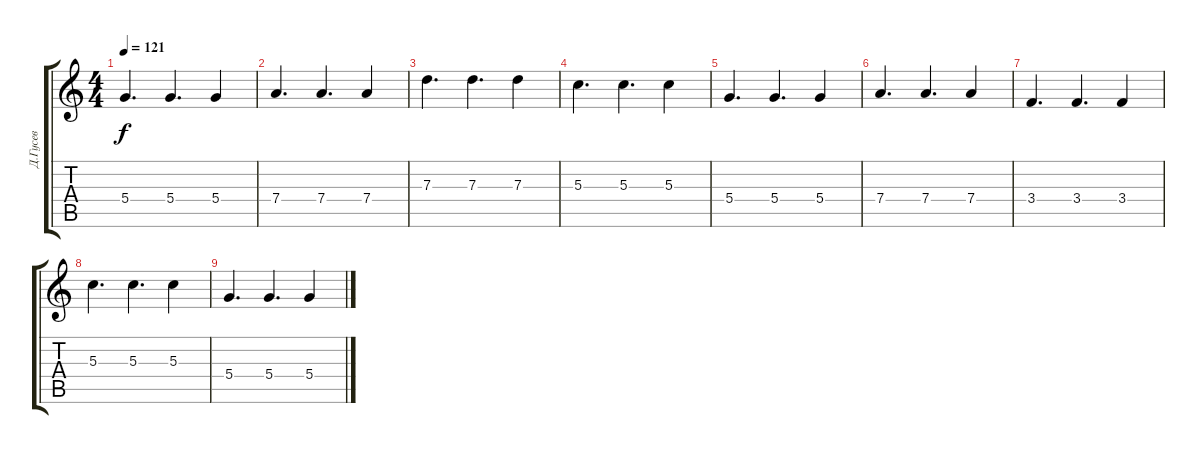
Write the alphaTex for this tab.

\track ("Д.Гусев" "Д.Гусев") {instrument electricguitarjazz}
\staff {score tabs}
\tuning (E4 B3 G3 D3 A2 E2) {hide}
\ts (4 4)
\tempo 121
\clef g2
\ks c
5.4.4{d dy f} 5.4.4{d} 5.4.4 |
7.4.4{d} 7.4.4{d} 7.4.4 |
7.3.4{d} 7.3.4{d} 7.3.4 |
5.3.4{d} 5.3.4{d} 5.3.4 |
5.4.4{d} 5.4.4{d} 5.4.4 |
7.4.4{d} 7.4.4{d} 7.4.4 |
3.4.4{d} 3.4.4{d} 3.4.4 |
5.3.4{d} 5.3.4{d} 5.3.4 |
5.4.4{d} 5.4.4{d} 5.4.4
